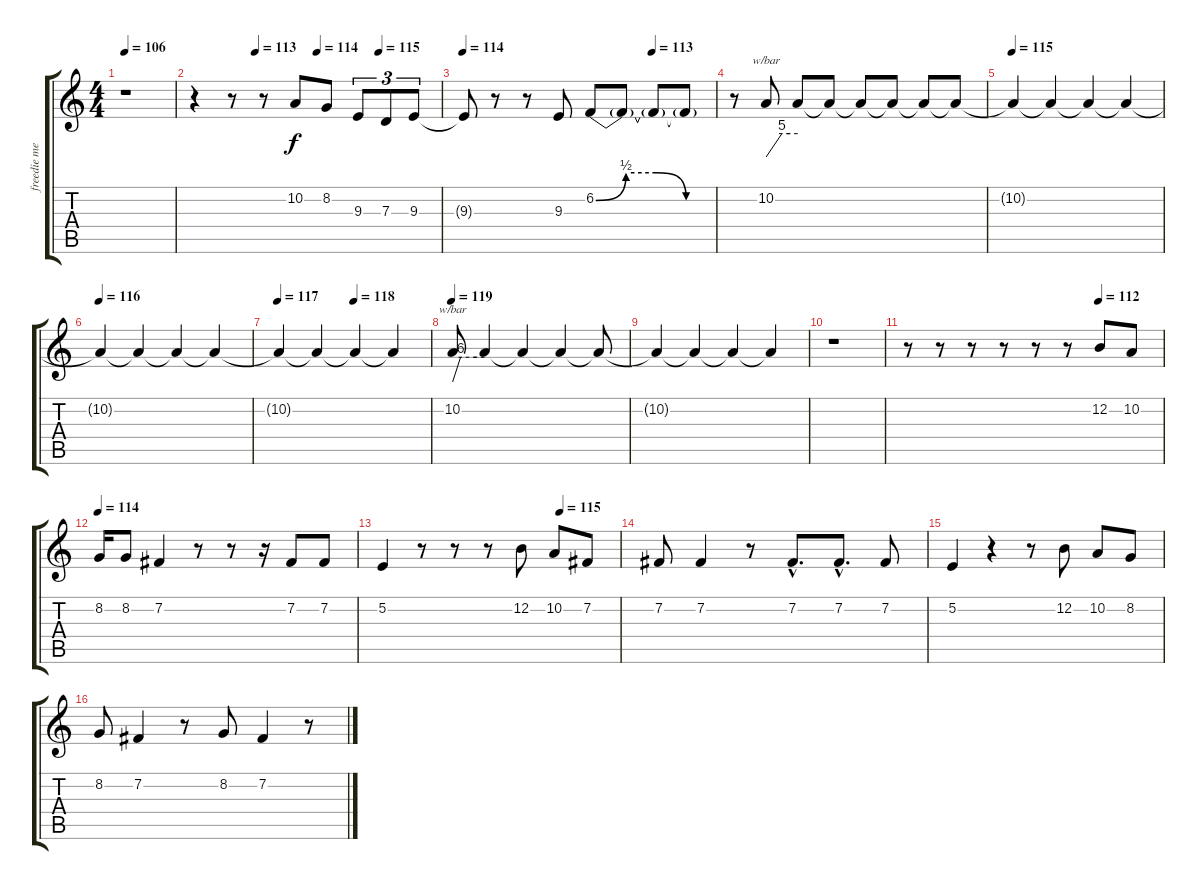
\track ("freedie mercury" "freedie me") {instrument lead1square}
\staff {score tabs}
\tuning (E4 B3 G3 D3 A2 E2) {hide}
\ts (4 4)
\tempo 106
\clef g2
\ks c
r.1{dy f} |
\tempo (113 0.25)
\tempo (114 0.5)
\tempo (115 0.75)
r.4{volume 11} r.8 r.8 10.2.8 8.2.8 9.3.8{tu (3 2)} 7.3.8{tu (3 2)} 9.3.8{tu (3 2)} |
\tempo 114
\tempo (113 0.75)
9.3{t}.8 r.8 r.8 9.3.8 6.2{be (custom 0 0 15 2 30 2 45 0 60 0)}.8 6.2{t}.8 6.2{t}.8 6.2{t}.8 |
r.8{volume 13} 10.2.8{tbe (custom default 0 0 30 20 45 20 60 20) volume 10} 10.2{t}.8 10.2{t}.8 10.2{t}.8 10.2{t}.8 10.2{t}.8 10.2{t}.8 |
\tempo 115
10.2{t}.4 10.2{t}.4 10.2{t}.4 10.2{t}.4 |
\tempo 116
10.2{t}.4 10.2{t}.4 10.2{t}.4 10.2{t}.4 |
\tempo 117
\tempo (118 0.5)
10.2{t}.4 10.2{t}.4 10.2{t}.4 10.2{t}.4 |
\tempo 119
10.2.8{tbe (custom default 0 0 15 24 45 24 60 24) volume 7} 10.2{t}.4 10.2{t}.4 10.2{t}.4 10.2{t}.8 |
10.2{t}.4 10.2{t}.4 10.2{t}.4 10.2{t}.4 |
r.1{volume 10} |
\tempo (112 0.75)
r.8 r.8 r.8 r.8 r.8 r.8 12.2.8 10.2.8 |
\tempo 114
8.2.16 8.2.8 7.2.4 r.8 r.8 r.16 7.2.8 7.2.8 |
\tempo (115 0.75)
5.2.4 r.8 r.8 r.8 12.2.8 10.2.8 7.2.8 |
7.2.8 7.2.4 r.8 7.2{hac}.8{d} 7.2{hac}.8{d} 7.2.8 |
5.2.4 r.4 r.8 12.2.8 10.2.8 8.2.8 |
8.2.8 7.2.4 r.8 8.2.8 7.2.4 r.8
